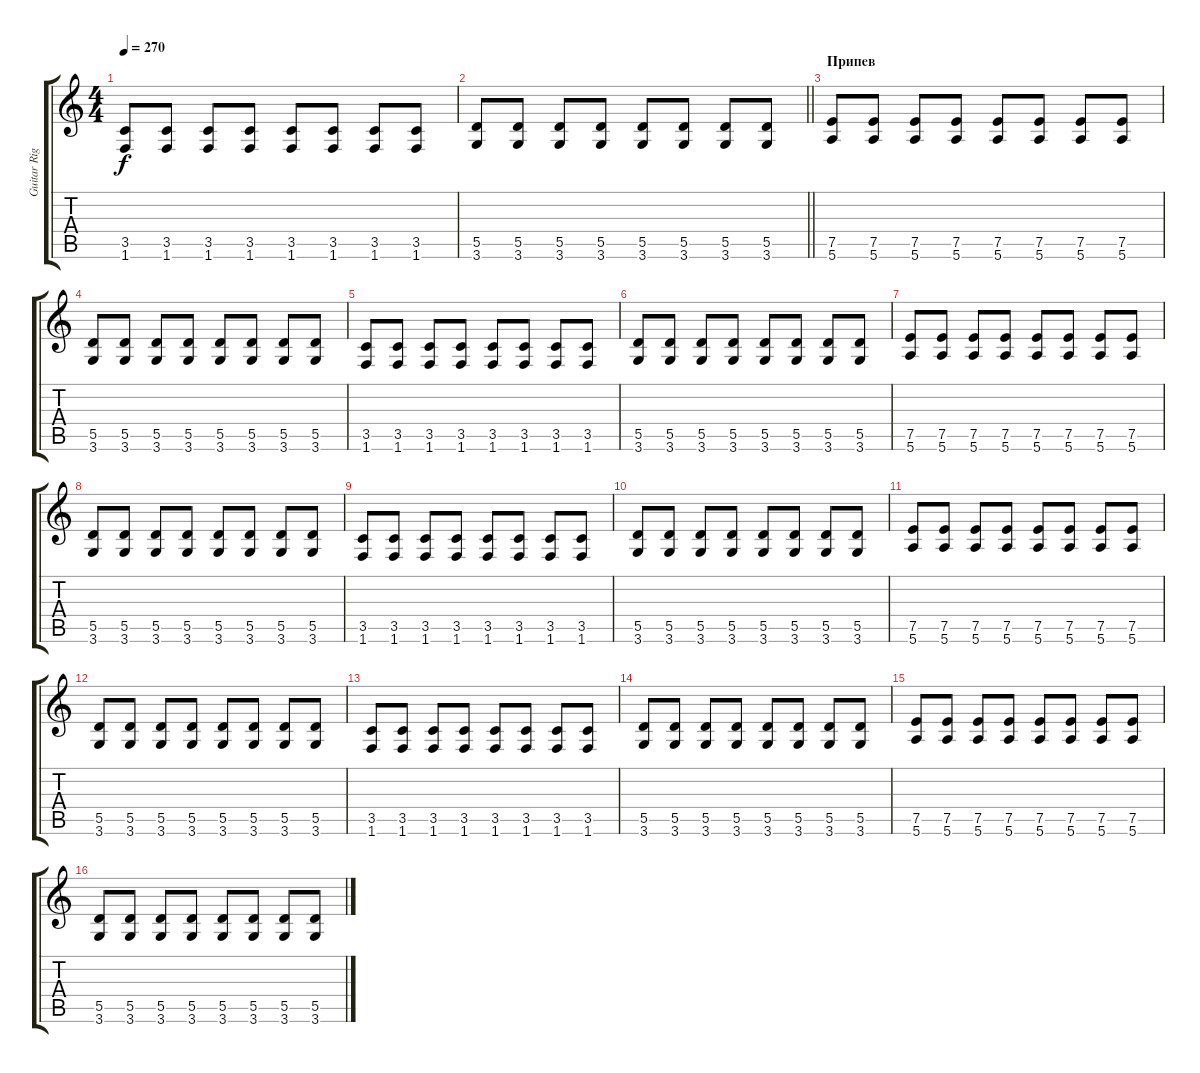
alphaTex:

\track ("Guitar Right" "Guitar Rig") {instrument overdrivenguitar}
\staff {score tabs}
\tuning (E4 B3 G3 D3 A2 E2) {hide}
\ts (4 4)
\tempo 270
\clef g2
\ks c
(3.5 1.6).8{dy f} (3.5 1.6).8 (3.5 1.6).8 (3.5 1.6).8 (3.5 1.6).8 (3.5 1.6).8 (3.5 1.6).8 (3.5 1.6).8 |
\barLineRight lightlight
(5.5 3.6).8 (5.5 3.6).8 (5.5 3.6).8 (5.5 3.6).8 (5.5 3.6).8 (5.5 3.6).8 (5.5 3.6).8 (5.5 3.6).8 |
\section ("" "Припев")
(7.5 5.6).8 (7.5 5.6).8 (7.5 5.6).8 (7.5 5.6).8 (7.5 5.6).8 (7.5 5.6).8 (7.5 5.6).8 (7.5 5.6).8 |
(5.5 3.6).8 (5.5 3.6).8 (5.5 3.6).8 (5.5 3.6).8 (5.5 3.6).8 (5.5 3.6).8 (5.5 3.6).8 (5.5 3.6).8 |
(3.5 1.6).8 (3.5 1.6).8 (3.5 1.6).8 (3.5 1.6).8 (3.5 1.6).8 (3.5 1.6).8 (3.5 1.6).8 (3.5 1.6).8 |
(5.5 3.6).8 (5.5 3.6).8 (5.5 3.6).8 (5.5 3.6).8 (5.5 3.6).8 (5.5 3.6).8 (5.5 3.6).8 (5.5 3.6).8 |
(7.5 5.6).8 (7.5 5.6).8 (7.5 5.6).8 (7.5 5.6).8 (7.5 5.6).8 (7.5 5.6).8 (7.5 5.6).8 (7.5 5.6).8 |
(5.5 3.6).8 (5.5 3.6).8 (5.5 3.6).8 (5.5 3.6).8 (5.5 3.6).8 (5.5 3.6).8 (5.5 3.6).8 (5.5 3.6).8 |
(3.5 1.6).8 (3.5 1.6).8 (3.5 1.6).8 (3.5 1.6).8 (3.5 1.6).8 (3.5 1.6).8 (3.5 1.6).8 (3.5 1.6).8 |
(5.5 3.6).8 (5.5 3.6).8 (5.5 3.6).8 (5.5 3.6).8 (5.5 3.6).8 (5.5 3.6).8 (5.5 3.6).8 (5.5 3.6).8 |
(7.5 5.6).8 (7.5 5.6).8 (7.5 5.6).8 (7.5 5.6).8 (7.5 5.6).8 (7.5 5.6).8 (7.5 5.6).8 (7.5 5.6).8 |
(5.5 3.6).8 (5.5 3.6).8 (5.5 3.6).8 (5.5 3.6).8 (5.5 3.6).8 (5.5 3.6).8 (5.5 3.6).8 (5.5 3.6).8 |
(3.5 1.6).8 (3.5 1.6).8 (3.5 1.6).8 (3.5 1.6).8 (3.5 1.6).8 (3.5 1.6).8 (3.5 1.6).8 (3.5 1.6).8 |
(5.5 3.6).8 (5.5 3.6).8 (5.5 3.6).8 (5.5 3.6).8 (5.5 3.6).8 (5.5 3.6).8 (5.5 3.6).8 (5.5 3.6).8 |
(7.5 5.6).8 (7.5 5.6).8 (7.5 5.6).8 (7.5 5.6).8 (7.5 5.6).8 (7.5 5.6).8 (7.5 5.6).8 (7.5 5.6).8 |
(5.5 3.6).8 (5.5 3.6).8 (5.5 3.6).8 (5.5 3.6).8 (5.5 3.6).8 (5.5 3.6).8 (5.5 3.6).8 (5.5 3.6).8
